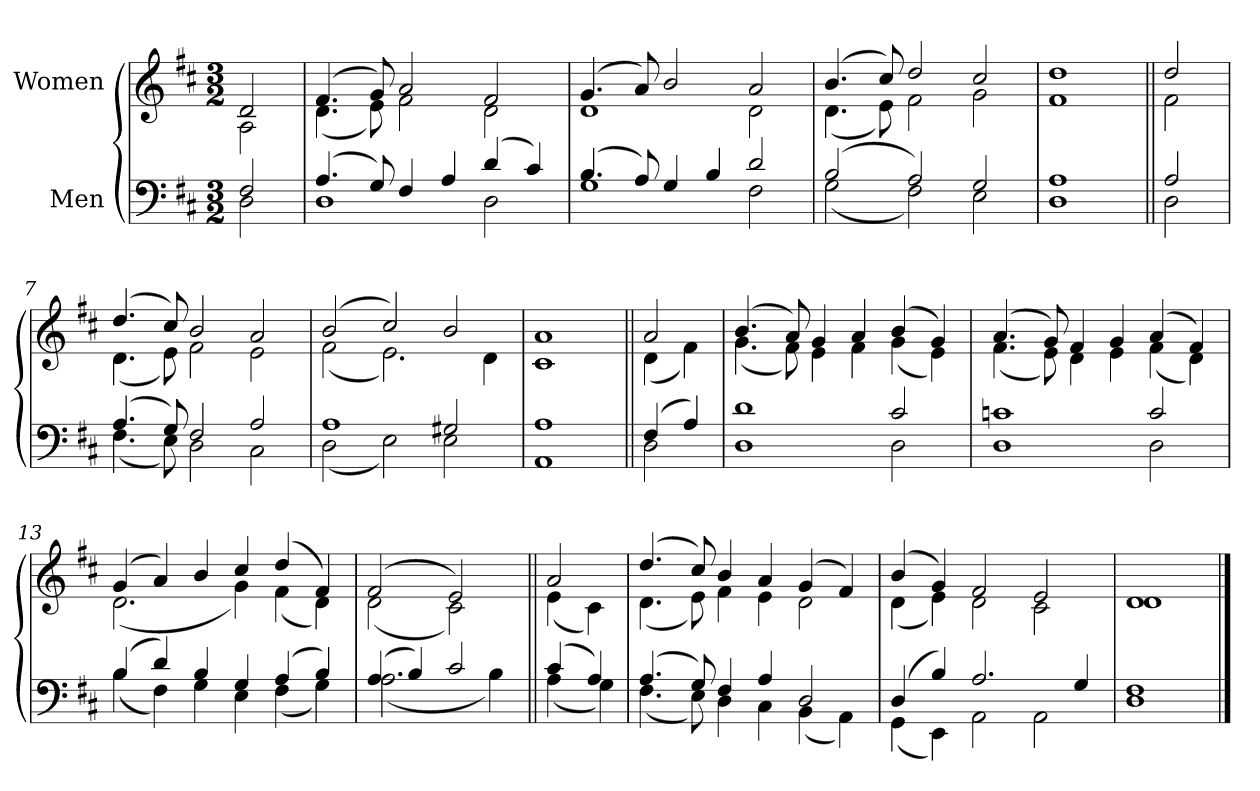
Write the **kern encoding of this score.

**kern	**kern
*part2	*part1
*staff2	*staff1
*I"Men	*I"Women
*clefF4	*clefG2
*k[f#c#]	*k[f#c#]
*M3/2	*M3/2
=1	=1
*^	*^
2F#/	2D\	2d/	2A\
=2	=2	=2	=2
(>4.A/	1D	(>4.f#/	(<4.d\
8G/)	.	8g/)	8e\)
4F#/	.	2a/	2f#\
4A/	.	.	.
(>4d/	2D\	2f#/	2d\
4c#/)	.	.	.
=3	=3	=3	=3
(>4.B/	1G	(>4.g/	1d
8A/)	.	8a/)	.
4G/	.	2b/	.
4B/	.	.	.
2d/	2F#\	2a/	2d\
=4	=4	=4	=4
(>2B/	(<2G\	(>4.b/	(<4.d\
.	.	8cc#/)	8e\)
2A/)	2F#\)	2dd/	2f#\
2G/	2E\	2cc#/	2g\
=5	=5	=5	=5
1A	1D	1dd	1f#
!!LO:LB:g=z	!!
=6||	=6||	=6||	=6||
2A/	2D\	2dd/	2f#\
=7	=7	=7	=7
(>4.A/	(<4.F#\	(>4.dd/	(<4.d\
8G/)	8E\)	8cc#/)	8e\)
2F#/	2D\	2b/	2f#\
2A/	2C#\	2a/	2e\
=8	=8	=8	=8
1A	(<2D\	(>2b/	(<2f#\
.	2E\)	2cc#/)	2.e\)
2G#X/	2E\	2b/	.
.	.	.	4d\
=9	=9	=9	=9
1A	1AA	1a	1c#
=10||	=10||	=10||	=10||
(>4F#/	2D\	2a/	(<4d\
4A/)	.	.	4f#\)
!!LO:LB:g=z	!!
=11	=11	=11	=11
1d	1D	(>4.b/	(<4.g\
.	.	8a/)	8f#\)
.	.	4g/	4e\
.	.	4a/	4f#\
2c#/	2D\	(>4b/	(<4g\
.	.	4g/)	4e\)
=12	=12	=12	=12
1cn	1D	(>4.a/	(<4.f#\
.	.	8g/)	8e\)
.	.	4f#/	4d\
.	.	4g/	4e\
2c/	2D\	(>4a/	(<4f#\
.	.	4f#/)	4d\)
=13	=13	=13	=13
(>4B/	(<4B\	(>4g/	(<2.d\
4d/)	4F#\)	4a/)	.
4B/	4G\	4b/	.
4G/	4E\	4cc#/	4g\)
(>4A/	(<4F#\	(>4dd/	(<4f#\
4B/)	4G\)	4f#/)	4d\)
!!LO:LB:g=z	!!
=14	=14	=14	=14
(>4A/	(<2.A\	(>2f#/	(<2d\
4B/)	.	.	.
2c#/	.	2e/)	2c#\)
.	4B\)	.	.
=15||	=15||	=15||	=15||
(>4c#/	(<4A\	2a/	(<4e\
4A/)	4G\)	.	4c#\)
=16	=16	=16	=16
(>4.A/	(<4.F#\	(>4.dd/	(<4.d\
8G/)	8E\)	8cc#/)	8e\)
4F#/	4D\	4b/	4f#\
4A/	4C#\	4a/	4e\
2D/	(<4BB\	(>4g/	2d\
.	4AA\)	4f#/)	.
=17	=17	=17	=17
(>4D/	(<4GG\	(>4b/	(<4d\
4B/)	4EE\)	4g/)	4e\)
2.A/	2AA\	2f#/	2d\
.	2AA\	2e/	2c#\
4G/	.	.	.
=18	=18	=18	=18
1F#	1D	1d	1d
*v	*v	*	*
*	*v	*v
==	==
*-	*-
